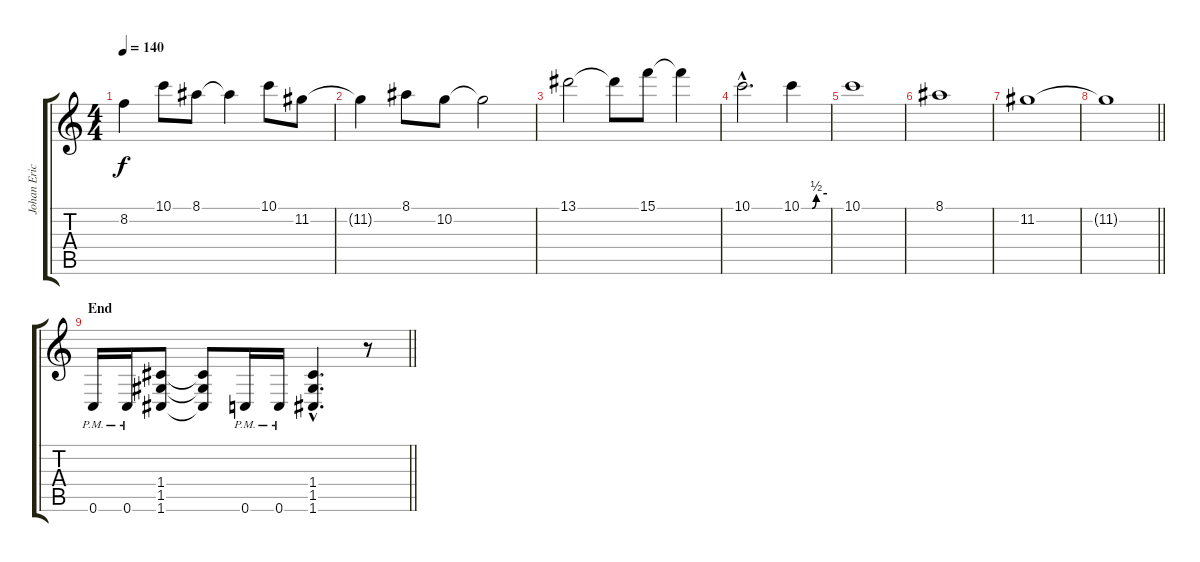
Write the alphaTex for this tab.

\track ("Johan Ericson " "Johan Eric") {instrument distortionguitar}
\staff {score tabs}
\tuning (D4 A3 F3 C3 G2 C2) {hide}
\ts (4 4)
\tempo 140
\clef g2
\ks c
8.2.4{dy f} 10.1.8 8.1.8 8.1{t}.4 10.1.8 11.2.8 |
11.2{t}.4 8.1.8 10.2.8 10.2{t}.2 |
13.1.2 13.1{t}.8 15.1.8 15.1{t}.4 |
10.1{hac}.2{d} 10.1{be (custom 0 0 14 0 25 0 35 2 60 2)}.4 |
10.1.1 |
8.1.1 |
11.2.1 |
\barLineRight lightlight
11.2{t}.1 |
\section ("" "End")
\barLineRight lightlight
0.6{pm}.16 0.6{pm}.16 (1.4 1.5 1.6).8 (1.4{t} 1.5{t} 1.6{t}).8 0.6{pm}.16 0.6{pm}.16 (1.4{hac} 1.5{hac} 1.6{hac}).4{d} r.8
